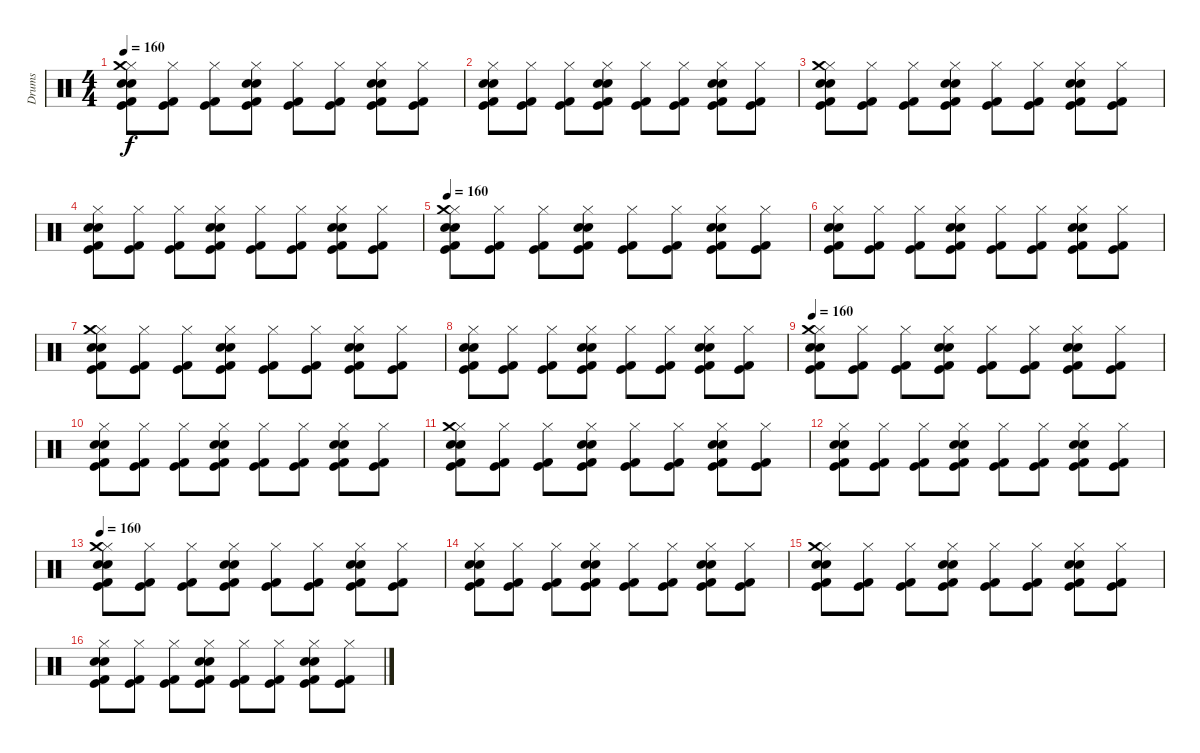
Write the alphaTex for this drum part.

\track ("Drums" "Drums") {instrument percussion}
\staff {score}
\articulation defaults
\ts (4 4)
\tempo 160
\clef neutral
\ks c
("Electric Snare (hit)" "Snare (hit) 2" "Hi-Hat (closed)" "Kick (hit) 2" "Kick (hit)" "Crash medium (hit)").8{dy f} ("Hi-Hat (closed)" "Kick (hit) 2" "Kick (hit)").8 ("Hi-Hat (closed)" "Kick (hit) 2" "Kick (hit)").8 ("Electric Snare (hit)" "Snare (hit) 2" "Hi-Hat (closed)" "Kick (hit) 2" "Kick (hit)").8 ("Hi-Hat (closed)" "Kick (hit) 2" "Kick (hit)").8 ("Hi-Hat (closed)" "Kick (hit) 2" "Kick (hit)").8 ("Electric Snare (hit)" "Snare (hit) 2" "Hi-Hat (closed)" "Kick (hit) 2" "Kick (hit)").8 ("Hi-Hat (closed)" "Kick (hit) 2" "Kick (hit)").8 |
("Electric Snare (hit)" "Snare (hit) 2" "Hi-Hat (closed)" "Kick (hit) 2" "Kick (hit)").8 ("Hi-Hat (closed)" "Kick (hit) 2" "Kick (hit)").8 ("Hi-Hat (closed)" "Kick (hit) 2" "Kick (hit)").8 ("Electric Snare (hit)" "Snare (hit) 2" "Hi-Hat (closed)" "Kick (hit) 2" "Kick (hit)").8 ("Hi-Hat (closed)" "Kick (hit) 2" "Kick (hit)").8 ("Hi-Hat (closed)" "Kick (hit) 2" "Kick (hit)").8 ("Electric Snare (hit)" "Snare (hit) 2" "Hi-Hat (closed)" "Kick (hit) 2" "Kick (hit)").8 ("Hi-Hat (closed)" "Kick (hit) 2" "Kick (hit)").8 |
("Electric Snare (hit)" "Snare (hit) 2" "Hi-Hat (closed)" "Kick (hit) 2" "Kick (hit)" "Crash medium (hit)").8 ("Hi-Hat (closed)" "Kick (hit) 2" "Kick (hit)").8 ("Hi-Hat (closed)" "Kick (hit) 2" "Kick (hit)").8 ("Electric Snare (hit)" "Snare (hit) 2" "Hi-Hat (closed)" "Kick (hit) 2" "Kick (hit)").8 ("Hi-Hat (closed)" "Kick (hit) 2" "Kick (hit)").8 ("Hi-Hat (closed)" "Kick (hit) 2" "Kick (hit)").8 ("Electric Snare (hit)" "Snare (hit) 2" "Hi-Hat (closed)" "Kick (hit) 2" "Kick (hit)").8 ("Hi-Hat (closed)" "Kick (hit) 2" "Kick (hit)").8 |
("Electric Snare (hit)" "Snare (hit) 2" "Hi-Hat (closed)" "Kick (hit) 2" "Kick (hit)").8 ("Hi-Hat (closed)" "Kick (hit) 2" "Kick (hit)").8 ("Hi-Hat (closed)" "Kick (hit) 2" "Kick (hit)").8 ("Electric Snare (hit)" "Snare (hit) 2" "Hi-Hat (closed)" "Kick (hit) 2" "Kick (hit)").8 ("Hi-Hat (closed)" "Kick (hit) 2" "Kick (hit)").8 ("Hi-Hat (closed)" "Kick (hit) 2" "Kick (hit)").8 ("Electric Snare (hit)" "Snare (hit) 2" "Hi-Hat (closed)" "Kick (hit) 2" "Kick (hit)").8 ("Hi-Hat (closed)" "Kick (hit) 2" "Kick (hit)").8 |
\tempo 160
("Electric Snare (hit)" "Snare (hit) 2" "Hi-Hat (closed)" "Kick (hit) 2" "Kick (hit)" "Crash medium (hit)").8 ("Hi-Hat (closed)" "Kick (hit) 2" "Kick (hit)").8 ("Hi-Hat (closed)" "Kick (hit) 2" "Kick (hit)").8 ("Electric Snare (hit)" "Snare (hit) 2" "Hi-Hat (closed)" "Kick (hit) 2" "Kick (hit)").8 ("Hi-Hat (closed)" "Kick (hit) 2" "Kick (hit)").8 ("Hi-Hat (closed)" "Kick (hit) 2" "Kick (hit)").8 ("Electric Snare (hit)" "Snare (hit) 2" "Hi-Hat (closed)" "Kick (hit) 2" "Kick (hit)").8 ("Hi-Hat (closed)" "Kick (hit) 2" "Kick (hit)").8 |
("Electric Snare (hit)" "Snare (hit) 2" "Hi-Hat (closed)" "Kick (hit) 2" "Kick (hit)").8 ("Hi-Hat (closed)" "Kick (hit) 2" "Kick (hit)").8 ("Hi-Hat (closed)" "Kick (hit) 2" "Kick (hit)").8 ("Electric Snare (hit)" "Snare (hit) 2" "Hi-Hat (closed)" "Kick (hit) 2" "Kick (hit)").8 ("Hi-Hat (closed)" "Kick (hit) 2" "Kick (hit)").8 ("Hi-Hat (closed)" "Kick (hit) 2" "Kick (hit)").8 ("Electric Snare (hit)" "Snare (hit) 2" "Hi-Hat (closed)" "Kick (hit) 2" "Kick (hit)").8 ("Hi-Hat (closed)" "Kick (hit) 2" "Kick (hit)").8 |
("Electric Snare (hit)" "Snare (hit) 2" "Hi-Hat (closed)" "Kick (hit) 2" "Kick (hit)" "Crash medium (hit)").8 ("Hi-Hat (closed)" "Kick (hit) 2" "Kick (hit)").8 ("Hi-Hat (closed)" "Kick (hit) 2" "Kick (hit)").8 ("Electric Snare (hit)" "Snare (hit) 2" "Hi-Hat (closed)" "Kick (hit) 2" "Kick (hit)").8 ("Hi-Hat (closed)" "Kick (hit) 2" "Kick (hit)").8 ("Hi-Hat (closed)" "Kick (hit) 2" "Kick (hit)").8 ("Electric Snare (hit)" "Snare (hit) 2" "Hi-Hat (closed)" "Kick (hit) 2" "Kick (hit)").8 ("Hi-Hat (closed)" "Kick (hit) 2" "Kick (hit)").8 |
("Electric Snare (hit)" "Snare (hit) 2" "Hi-Hat (closed)" "Kick (hit) 2" "Kick (hit)").8 ("Hi-Hat (closed)" "Kick (hit) 2" "Kick (hit)").8 ("Hi-Hat (closed)" "Kick (hit) 2" "Kick (hit)").8 ("Electric Snare (hit)" "Snare (hit) 2" "Hi-Hat (closed)" "Kick (hit) 2" "Kick (hit)").8 ("Hi-Hat (closed)" "Kick (hit) 2" "Kick (hit)").8 ("Hi-Hat (closed)" "Kick (hit) 2" "Kick (hit)").8 ("Electric Snare (hit)" "Snare (hit) 2" "Hi-Hat (closed)" "Kick (hit) 2" "Kick (hit)").8 ("Hi-Hat (closed)" "Kick (hit) 2" "Kick (hit)").8 |
\tempo 160
("Electric Snare (hit)" "Snare (hit) 2" "Hi-Hat (closed)" "Kick (hit) 2" "Kick (hit)" "Crash medium (hit)").8 ("Hi-Hat (closed)" "Kick (hit) 2" "Kick (hit)").8 ("Hi-Hat (closed)" "Kick (hit) 2" "Kick (hit)").8 ("Electric Snare (hit)" "Snare (hit) 2" "Hi-Hat (closed)" "Kick (hit) 2" "Kick (hit)").8 ("Hi-Hat (closed)" "Kick (hit) 2" "Kick (hit)").8 ("Hi-Hat (closed)" "Kick (hit) 2" "Kick (hit)").8 ("Electric Snare (hit)" "Snare (hit) 2" "Hi-Hat (closed)" "Kick (hit) 2" "Kick (hit)").8 ("Hi-Hat (closed)" "Kick (hit) 2" "Kick (hit)").8 |
("Electric Snare (hit)" "Snare (hit) 2" "Hi-Hat (closed)" "Kick (hit) 2" "Kick (hit)").8 ("Hi-Hat (closed)" "Kick (hit) 2" "Kick (hit)").8 ("Hi-Hat (closed)" "Kick (hit) 2" "Kick (hit)").8 ("Electric Snare (hit)" "Snare (hit) 2" "Hi-Hat (closed)" "Kick (hit) 2" "Kick (hit)").8 ("Hi-Hat (closed)" "Kick (hit) 2" "Kick (hit)").8 ("Hi-Hat (closed)" "Kick (hit) 2" "Kick (hit)").8 ("Electric Snare (hit)" "Snare (hit) 2" "Hi-Hat (closed)" "Kick (hit) 2" "Kick (hit)").8 ("Hi-Hat (closed)" "Kick (hit) 2" "Kick (hit)").8 |
("Electric Snare (hit)" "Snare (hit) 2" "Hi-Hat (closed)" "Kick (hit) 2" "Kick (hit)" "Crash medium (hit)").8 ("Hi-Hat (closed)" "Kick (hit) 2" "Kick (hit)").8 ("Hi-Hat (closed)" "Kick (hit) 2" "Kick (hit)").8 ("Electric Snare (hit)" "Snare (hit) 2" "Hi-Hat (closed)" "Kick (hit) 2" "Kick (hit)").8 ("Hi-Hat (closed)" "Kick (hit) 2" "Kick (hit)").8 ("Hi-Hat (closed)" "Kick (hit) 2" "Kick (hit)").8 ("Electric Snare (hit)" "Snare (hit) 2" "Hi-Hat (closed)" "Kick (hit) 2" "Kick (hit)").8 ("Hi-Hat (closed)" "Kick (hit) 2" "Kick (hit)").8 |
("Electric Snare (hit)" "Snare (hit) 2" "Hi-Hat (closed)" "Kick (hit) 2" "Kick (hit)").8 ("Hi-Hat (closed)" "Kick (hit) 2" "Kick (hit)").8 ("Hi-Hat (closed)" "Kick (hit) 2" "Kick (hit)").8 ("Electric Snare (hit)" "Snare (hit) 2" "Hi-Hat (closed)" "Kick (hit) 2" "Kick (hit)").8 ("Hi-Hat (closed)" "Kick (hit) 2" "Kick (hit)").8 ("Hi-Hat (closed)" "Kick (hit) 2" "Kick (hit)").8 ("Electric Snare (hit)" "Snare (hit) 2" "Hi-Hat (closed)" "Kick (hit) 2" "Kick (hit)").8 ("Hi-Hat (closed)" "Kick (hit) 2" "Kick (hit)").8 |
\tempo 160
("Electric Snare (hit)" "Snare (hit) 2" "Hi-Hat (closed)" "Kick (hit) 2" "Kick (hit)" "Crash medium (hit)").8 ("Hi-Hat (closed)" "Kick (hit) 2" "Kick (hit)").8 ("Hi-Hat (closed)" "Kick (hit) 2" "Kick (hit)").8 ("Electric Snare (hit)" "Snare (hit) 2" "Hi-Hat (closed)" "Kick (hit) 2" "Kick (hit)").8 ("Hi-Hat (closed)" "Kick (hit) 2" "Kick (hit)").8 ("Hi-Hat (closed)" "Kick (hit) 2" "Kick (hit)").8 ("Electric Snare (hit)" "Snare (hit) 2" "Hi-Hat (closed)" "Kick (hit) 2" "Kick (hit)").8 ("Hi-Hat (closed)" "Kick (hit) 2" "Kick (hit)").8 |
("Electric Snare (hit)" "Snare (hit) 2" "Hi-Hat (closed)" "Kick (hit) 2" "Kick (hit)").8 ("Hi-Hat (closed)" "Kick (hit) 2" "Kick (hit)").8 ("Hi-Hat (closed)" "Kick (hit) 2" "Kick (hit)").8 ("Electric Snare (hit)" "Snare (hit) 2" "Hi-Hat (closed)" "Kick (hit) 2" "Kick (hit)").8 ("Hi-Hat (closed)" "Kick (hit) 2" "Kick (hit)").8 ("Hi-Hat (closed)" "Kick (hit) 2" "Kick (hit)").8 ("Electric Snare (hit)" "Snare (hit) 2" "Hi-Hat (closed)" "Kick (hit) 2" "Kick (hit)").8 ("Hi-Hat (closed)" "Kick (hit) 2" "Kick (hit)").8 |
("Electric Snare (hit)" "Snare (hit) 2" "Hi-Hat (closed)" "Kick (hit) 2" "Kick (hit)" "Crash medium (hit)").8 ("Hi-Hat (closed)" "Kick (hit) 2" "Kick (hit)").8 ("Hi-Hat (closed)" "Kick (hit) 2" "Kick (hit)").8 ("Electric Snare (hit)" "Snare (hit) 2" "Hi-Hat (closed)" "Kick (hit) 2" "Kick (hit)").8 ("Hi-Hat (closed)" "Kick (hit) 2" "Kick (hit)").8 ("Hi-Hat (closed)" "Kick (hit) 2" "Kick (hit)").8 ("Electric Snare (hit)" "Snare (hit) 2" "Hi-Hat (closed)" "Kick (hit) 2" "Kick (hit)").8 ("Hi-Hat (closed)" "Kick (hit) 2" "Kick (hit)").8 |
("Electric Snare (hit)" "Snare (hit) 2" "Hi-Hat (closed)" "Kick (hit) 2" "Kick (hit)").8 ("Hi-Hat (closed)" "Kick (hit) 2" "Kick (hit)").8 ("Hi-Hat (closed)" "Kick (hit) 2" "Kick (hit)").8 ("Electric Snare (hit)" "Snare (hit) 2" "Hi-Hat (closed)" "Kick (hit) 2" "Kick (hit)").8 ("Hi-Hat (closed)" "Kick (hit) 2" "Kick (hit)").8 ("Hi-Hat (closed)" "Kick (hit) 2" "Kick (hit)").8 ("Electric Snare (hit)" "Snare (hit) 2" "Hi-Hat (closed)" "Kick (hit) 2" "Kick (hit)").8 ("Hi-Hat (closed)" "Kick (hit) 2" "Kick (hit)").8
